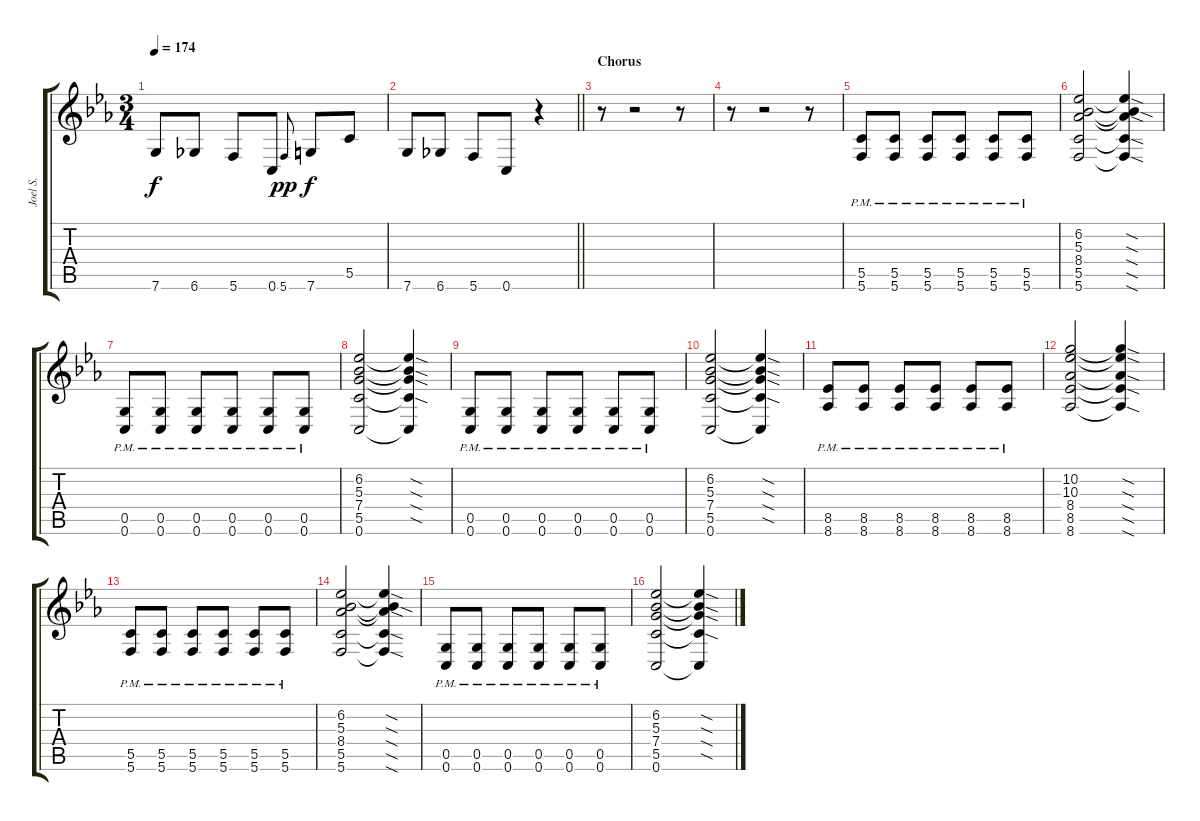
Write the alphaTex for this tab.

\track ("Joel S." "Joel S.") {instrument distortionguitar}
\staff {score tabs}
\tuning (D4 A3 F3 C3 G2 C2) {hide}
\ts (3 4)
\tempo 174
\clef g2
\ks cminor
7.6.8{dy f} 6.6.8 5.6.8 0.6.8 5.6.8{gr onbeat dy pp} 7.6.8{dy f} 5.5.8 |
\barLineRight lightlight
7.6.8 6.6.8 5.6.8 0.6.8 r.4 |
\section ("" "Chorus")
r.8{balance 8} r.2 r.8 |
r.8 r.2 r.8 |
(5.5{pm} 5.6{pm}).8 (5.5{pm} 5.6{pm}).8 (5.5{pm} 5.6{pm}).8 (5.5{pm} 5.6{pm}).8 (5.5{pm} 5.6{pm}).8 (5.5{pm} 5.6{pm}).8 |
(6.2 5.3 8.4 5.5 5.6).2 (6.2{sod t} 5.3{sod t} 8.4{sod t} 5.5{sod t} 5.6{sod t}).4 |
(0.5{pm} 0.6{pm}).8 (0.5{pm} 0.6{pm}).8 (0.5{pm} 0.6{pm}).8 (0.5{pm} 0.6{pm}).8 (0.5{pm} 0.6{pm}).8 (0.5{pm} 0.6{pm}).8 |
(6.2 5.3 7.4 5.5 0.6).2 (6.2{sod t} 5.3{sod t} 7.4{sod t} 5.5{sod t} 0.6{t}).4 |
(0.5{pm} 0.6{pm}).8 (0.5{pm} 0.6{pm}).8 (0.5{pm} 0.6{pm}).8 (0.5{pm} 0.6{pm}).8 (0.5{pm} 0.6{pm}).8 (0.5{pm} 0.6{pm}).8 |
(6.2 5.3 7.4 5.5 0.6).2 (6.2{sod t} 5.3{sod t} 7.4{sod t} 5.5{sod t} 0.6{t}).4 |
(8.5{pm} 8.6{pm}).8 (8.5{pm} 8.6{pm}).8 (8.5{pm} 8.6{pm}).8 (8.5{pm} 8.6{pm}).8 (8.5{pm} 8.6{pm}).8 (8.5{pm} 8.6{pm}).8 |
(10.2 10.3 8.4 8.5 8.6).2 (10.2{sod t} 10.3{sod t} 8.4{sod t} 8.5{sod t} 8.6{sod t}).4 |
(5.5{pm} 5.6{pm}).8 (5.5{pm} 5.6{pm}).8 (5.5{pm} 5.6{pm}).8 (5.5{pm} 5.6{pm}).8 (5.5{pm} 5.6{pm}).8 (5.5{pm} 5.6{pm}).8 |
(6.2 5.3 8.4 5.5 5.6).2 (6.2{sod t} 5.3{sod t} 8.4{sod t} 5.5{sod t} 5.6{sod t}).4 |
(0.5{pm} 0.6{pm}).8 (0.5{pm} 0.6{pm}).8 (0.5{pm} 0.6{pm}).8 (0.5{pm} 0.6{pm}).8 (0.5{pm} 0.6{pm}).8 (0.5{pm} 0.6{pm}).8 |
(6.2 5.3 7.4 5.5 0.6).2 (6.2{sod t} 5.3{sod t} 7.4{sod t} 5.5{sod t} 0.6{t}).4
